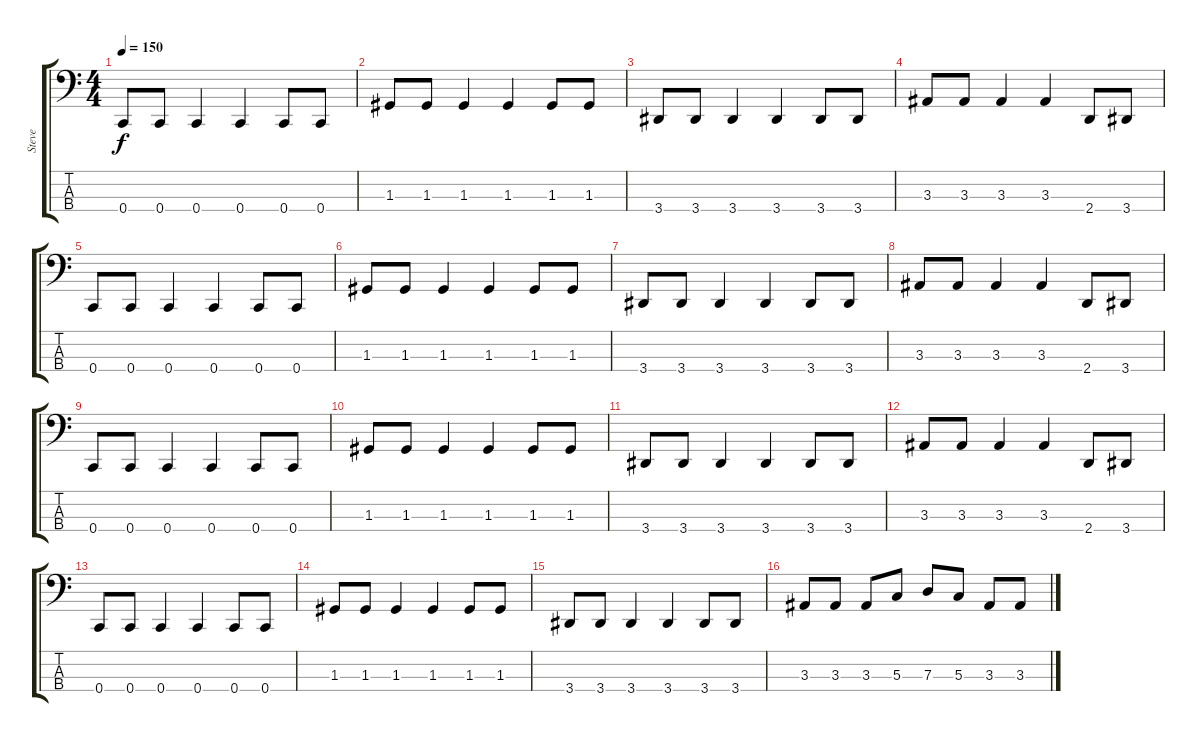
\track ("Steve" "Steve") {instrument electricbassfinger}
\staff {score tabs}
\tuning (F2 C2 G1 C1) {hide}
\ts (4 4)
\tempo 150
\clef f4
\ks c
0.4.8{dy f} 0.4.8 0.4.4 0.4.4 0.4.8 0.4.8 |
1.3.8 1.3.8 1.3.4 1.3.4 1.3.8 1.3.8 |
3.4.8 3.4.8 3.4.4 3.4.4 3.4.8 3.4.8 |
3.3.8 3.3.8 3.3.4 3.3.4 2.4.8 3.4.8 |
0.4.8 0.4.8 0.4.4 0.4.4 0.4.8 0.4.8 |
1.3.8 1.3.8 1.3.4 1.3.4 1.3.8 1.3.8 |
3.4.8 3.4.8 3.4.4 3.4.4 3.4.8 3.4.8 |
3.3.8 3.3.8 3.3.4 3.3.4 2.4.8 3.4.8 |
0.4.8 0.4.8 0.4.4 0.4.4 0.4.8 0.4.8 |
1.3.8 1.3.8 1.3.4 1.3.4 1.3.8 1.3.8 |
3.4.8 3.4.8 3.4.4 3.4.4 3.4.8 3.4.8 |
3.3.8 3.3.8 3.3.4 3.3.4 2.4.8 3.4.8 |
0.4.8 0.4.8 0.4.4 0.4.4 0.4.8 0.4.8 |
1.3.8 1.3.8 1.3.4 1.3.4 1.3.8 1.3.8 |
3.4.8 3.4.8 3.4.4 3.4.4 3.4.8 3.4.8 |
3.3.8 3.3.8 3.3.8 5.3.8 7.3.8 5.3.8 3.3.8 3.3.8
